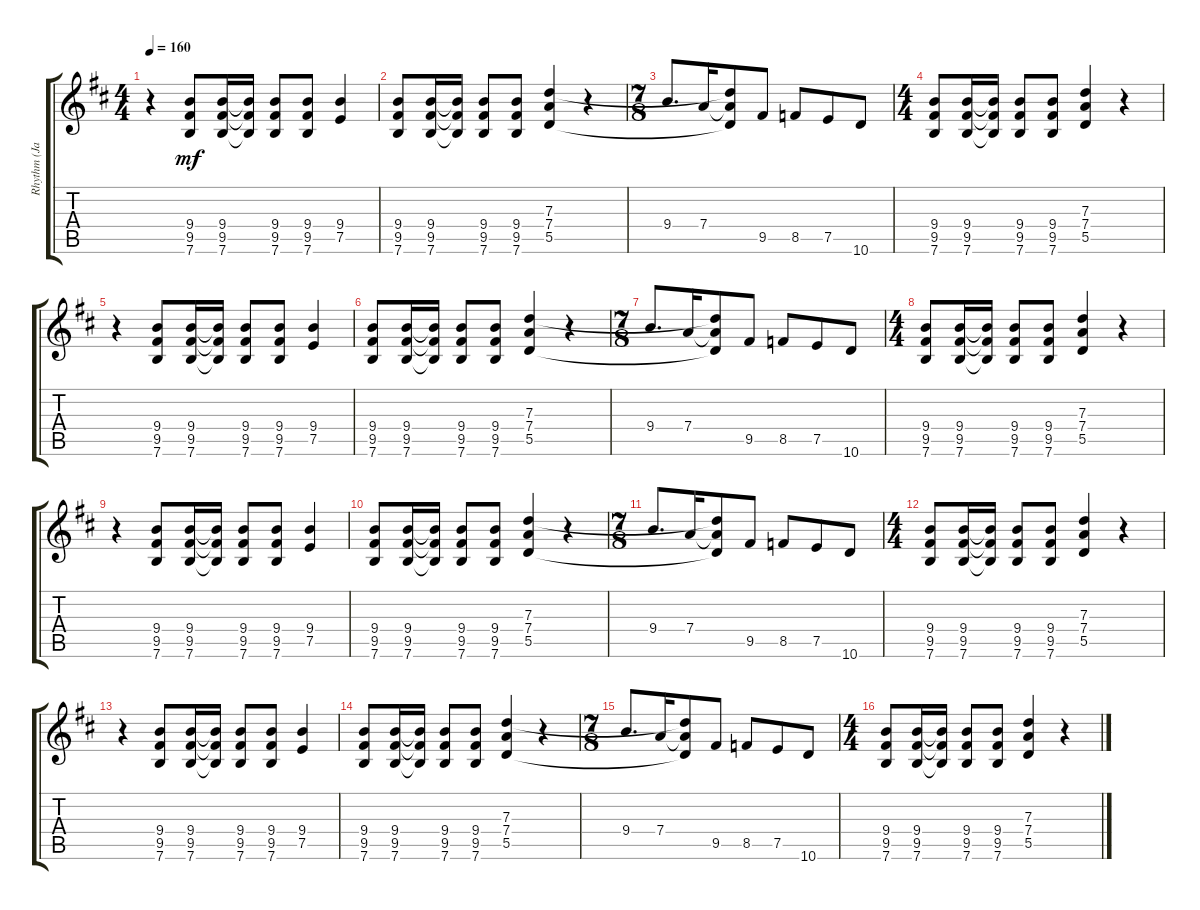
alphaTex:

\track ("Rhythm (James/Kirk Live)" "Rhythm (Ja") {instrument distortionguitar}
\staff {score tabs}
\tuning (E4 B3 G3 D3 A2 E2) {hide}
\ts (4 4)
\tempo 160
\clef g2
\ks d
r.4{dy mf} (9.4 9.5 7.6).8 (9.4 9.5 7.6).16 (9.4{t} 9.5{t} 7.6{t}).16 (9.4 9.5 7.6).8 (9.4 9.5 7.6).8 (9.4 7.5).4 |
(9.4 9.5 7.6).8 (9.4 9.5 7.6).16 (9.4{t} 9.5{t} 7.6{t}).16 (9.4 9.5 7.6).8 (9.4 9.5 7.6).8 (7.3 7.4 5.5).4 r.4 |
\ts (7 8)
9.4.8{d} 7.4.16 (7.3{t} 7.4{t} 5.5{t}).8 9.5.8 8.5.8 7.5.8 10.6.8 |
\ts (4 4)
(9.4 9.5 7.6).8 (9.4 9.5 7.6).16 (9.4{t} 9.5{t} 7.6{t}).16 (9.4 9.5 7.6).8 (9.4 9.5 7.6).8 (7.3 7.4 5.5).4 r.4 |
r.4 (9.4 9.5 7.6).8 (9.4 9.5 7.6).16 (9.4{t} 9.5{t} 7.6{t}).16 (9.4 9.5 7.6).8 (9.4 9.5 7.6).8 (9.4 7.5).4 |
(9.4 9.5 7.6).8 (9.4 9.5 7.6).16 (9.4{t} 9.5{t} 7.6{t}).16 (9.4 9.5 7.6).8 (9.4 9.5 7.6).8 (7.3 7.4 5.5).4 r.4 |
\ts (7 8)
9.4.8{d} 7.4.16 (7.3{t} 7.4{t} 5.5{t}).8 9.5.8 8.5.8 7.5.8 10.6.8 |
\ts (4 4)
(9.4 9.5 7.6).8 (9.4 9.5 7.6).16 (9.4{t} 9.5{t} 7.6{t}).16 (9.4 9.5 7.6).8 (9.4 9.5 7.6).8 (7.3 7.4 5.5).4 r.4 |
r.4 (9.4 9.5 7.6).8 (9.4 9.5 7.6).16 (9.4{t} 9.5{t} 7.6{t}).16 (9.4 9.5 7.6).8 (9.4 9.5 7.6).8 (9.4 7.5).4 |
(9.4 9.5 7.6).8 (9.4 9.5 7.6).16 (9.4{t} 9.5{t} 7.6{t}).16 (9.4 9.5 7.6).8 (9.4 9.5 7.6).8 (7.3 7.4 5.5).4 r.4 |
\ts (7 8)
9.4.8{d} 7.4.16 (7.3{t} 7.4{t} 5.5{t}).8 9.5.8 8.5.8 7.5.8 10.6.8 |
\ts (4 4)
(9.4 9.5 7.6).8 (9.4 9.5 7.6).16 (9.4{t} 9.5{t} 7.6{t}).16 (9.4 9.5 7.6).8 (9.4 9.5 7.6).8 (7.3 7.4 5.5).4 r.4 |
r.4 (9.4 9.5 7.6).8 (9.4 9.5 7.6).16 (9.4{t} 9.5{t} 7.6{t}).16 (9.4 9.5 7.6).8 (9.4 9.5 7.6).8 (9.4 7.5).4 |
(9.4 9.5 7.6).8 (9.4 9.5 7.6).16 (9.4{t} 9.5{t} 7.6{t}).16 (9.4 9.5 7.6).8 (9.4 9.5 7.6).8 (7.3 7.4 5.5).4 r.4 |
\ts (7 8)
9.4.8{d} 7.4.16 (7.3{t} 7.4{t} 5.5{t}).8 9.5.8 8.5.8 7.5.8 10.6.8 |
\ts (4 4)
(9.4 9.5 7.6).8 (9.4 9.5 7.6).16 (9.4{t} 9.5{t} 7.6{t}).16 (9.4 9.5 7.6).8 (9.4 9.5 7.6).8 (7.3 7.4 5.5).4 r.4
